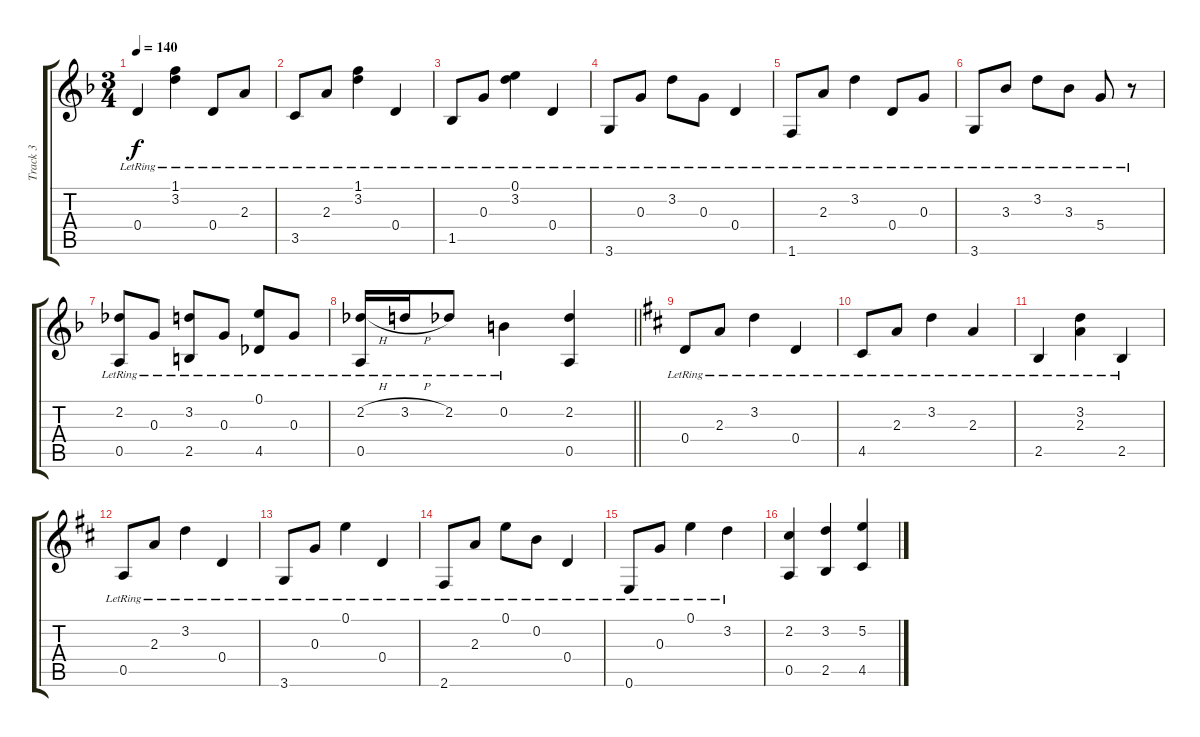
\track ("Track 3" "Track 3") {instrument acousticguitarsteel}
\staff {score tabs}
\tuning (E4 B3 G3 D3 A2 E2) {hide}
\ts (3 4)
\tempo 140
\clef g2
\ks f
0.4{lr}.4{dy f} (1.1{lr} 3.2{lr}).4 0.4{lr}.8 2.3{lr}.8 |
3.5{lr}.8 2.3{lr}.8 (1.1{lr} 3.2{lr}).4 0.4{lr}.4 |
1.5{lr}.8 0.3{lr}.8 (0.1{lr} 3.2{lr}).4 0.4{lr}.4 |
3.6{lr}.8 0.3{lr}.8 3.2{lr}.8 0.3{lr}.8 0.4{lr}.4 |
1.6{lr}.8 2.3{lr}.8 3.2{lr}.4 0.4{lr}.8 0.3{lr}.8 |
3.6{lr}.8 3.3{lr}.8 3.2{lr}.8 3.3{lr}.8 5.4{lr}.8 r.8 |
(2.2{lr} 0.5{lr}).8 0.3{lr}.8 (3.2{lr} 2.5{lr}).8 0.3{lr}.8 (0.1{lr} 4.5{lr}).8 0.3{lr}.8 |
\barLineRight lightlight
(2.2{h lr} 0.5{lr}).16 3.2{h lr}.16 2.2{lr}.8 0.2{lr}.4 (2.2 0.5).4 |
\ks d
0.4{lr}.8 2.3{lr}.8 3.2{lr}.4 0.4{lr}.4 |
4.5{lr}.8 2.3{lr}.8 3.2{lr}.4 2.3{lr}.4 |
2.5{lr}.4 (3.2{lr} 2.3{lr}).4 2.5{lr}.4 |
0.5{lr}.8 2.3{lr}.8 3.2{lr}.4 0.4{lr}.4 |
3.6{lr}.8 0.3{lr}.8 0.1{lr}.4 0.4{lr}.4 |
2.6{lr}.8 2.3{lr}.8 0.1{lr}.8 0.2{lr}.8 0.4{lr}.4 |
0.6{lr}.8 0.3{lr}.8 0.1{lr}.4 3.2{lr}.4 |
(2.2 0.5).4 (3.2 2.5).4 (5.2 4.5).4
